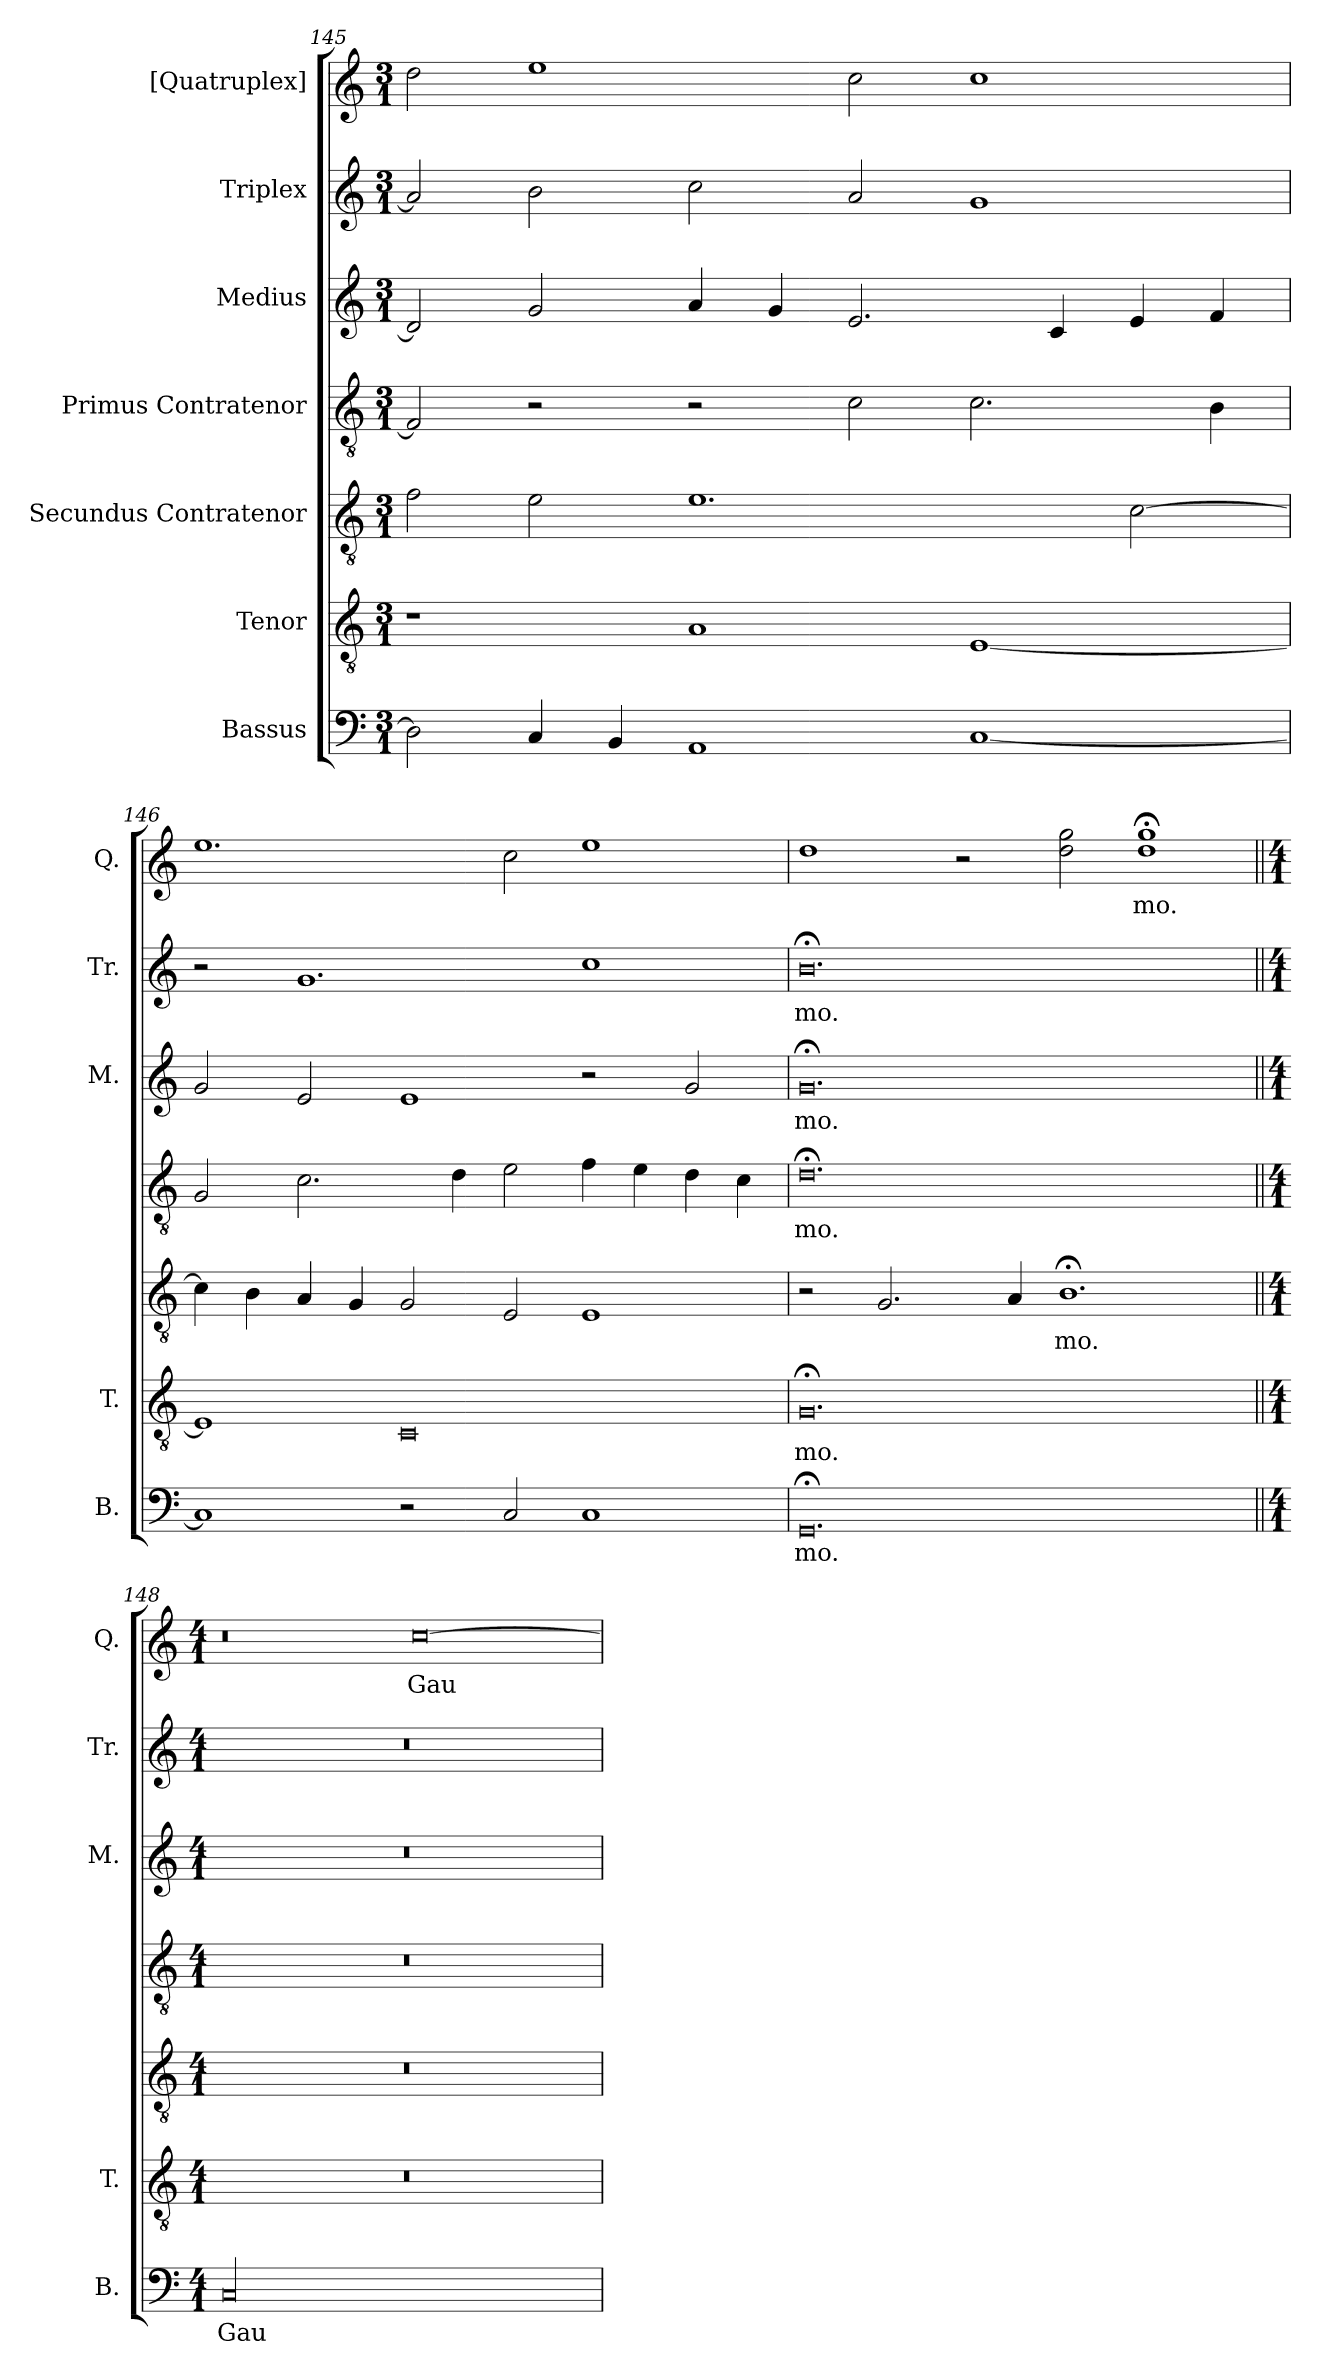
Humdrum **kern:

**kern	**text	**kern	**text	**kern	**text	**kern	**text	**kern	**text	**kern	**text	**kern	**text
*part7	*part7	*part6	*part6	*part5	*part5	*part4	*part4	*part3	*part3	*part2	*part2	*part1	*part1
*staff7	*staff7	*staff6	*staff6	*staff5	*staff5	*staff4	*staff4	*staff3	*staff3	*staff2	*staff2	*staff1	*staff1
*I"Bassus	*	*I"Tenor	*	*I"Secundus Contratenor	*	*I"Primus Contratenor	*	*I"Medius	*	*I"Triplex	*	*I"[Quatruplex]	*
*I'B.	*	*I'T.	*	*	*	*	*	*I'M.	*	*I'Tr.	*	*I'Q.	*
*clefF4	*	*clefGv2	*	*clefGv2	*	*clefGv2	*	*clefG2	*	*clefG2	*	*clefG2	*
*	*	*ITrd7c12	*	*ITrd7c12	*	*ITrd7c12	*	*	*	*	*	*	*
*k[]	*	*k[]	*	*k[]	*	*k[]	*	*k[]	*	*k[]	*	*k[]	*
*C:	*	*C:	*	*C:	*	*C:	*	*C:	*	*C:	*	*C:	*
*M3/1	*	*M3/1	*	*M3/1	*	*M3/1	*	*M3/1	*	*M3/1	*	*M3/1	*
=145	=145	=145	=145	=145	=145	=145	=145	=145	=145	=145	=145	=145	=145
2Di\]	.	1r	.	2Fi\	.	2FFi/]	.	2di/]	.	2ai/]	.	2ddi\	.
4Ci/	.	.	.	2Ei\	.	2r	.	2gi/	.	2bi\	.	1eei	.
4BBi/	.	.	.	.	.	.	.	.	.	.	.	.	.
1AAi	.	1AAi	.	1.Ei	.	2r	.	4ai/	.	2cci\	.	.	.
.	.	.	.	.	.	.	.	4gi/	.	.	.	.	.
.	.	.	.	.	.	2Ci\	.	2.ei/	.	2ai/	.	2cci\	.
[<1Ci	.	[<1EEi	.	.	.	2.Ci\	.	.	.	1gi	.	1cci	.
.	.	.	.	.	.	.	.	4ci/	.	.	.	.	.
.	.	.	.	[>2Ci\	.	.	.	4ei/	.	.	.	.	.
.	.	.	.	.	.	4BBi\	.	4fi/	.	.	.	.	.
!!LO:LB:g=z
=146	=146	=146	=146	=146	=146	=146	=146	=146	=146	=146	=146	=146	=146
1Ci]	.	1EEi]	.	4Ci\]	.	2GGi/	.	2gi/	.	2r	.	1.eei	.
.	.	.	.	4BBi\	.	.	.	.	.	.	.	.	.
.	.	.	.	4AAi/	.	2.Ci\	.	2ei/	.	1.gi	.	.	.
.	.	.	.	4GGi/	.	.	.	.	.	.	.	.	.
2r	.	0CCi	.	2GGi/	.	.	.	1ei	.	.	.	.	.
.	.	.	.	.	.	4Di\	.	.	.	.	.	.	.
2Ci/	.	.	.	2EEi/	.	2Ei\	.	.	.	.	.	2cci\	.
1Ci	.	.	.	1EEi	.	4Fi\	.	2r	.	1cci	.	1eei	.
.	.	.	.	.	.	4Ei\	.	.	.	.	.	.	.
.	.	.	.	.	.	4Di\	.	2gi/	.	.	.	.	.
.	.	.	.	.	.	4Ci\	.	.	.	.	.	.	.
=147	=147	=147	=147	=147	=147	=147	=147	=147	=147	=147	=147	=147	=147
!	!LO:LY:b:color=#000000	!	!	!	!	!	!	!	!	!	!	!	!
!	!	!	!LO:LY:b:color=#000000	!	!	!	!	!	!	!	!	!	!
!	!	!	!	!	!	!	!LO:LY:b:color=#000000	!	!	!	!	!	!
!	!	!	!	!	!	!	!	!	!LO:LY:b:color=#000000	!	!	!	!
!	!	!	!	!	!	!	!	!	!	!	!LO:LY:b:color=#000000	!	!
0.GG;i	-mo.	0.GG;i	-mo.	2r	.	0.D;i	-mo.	0.g;i	-mo.	0.b;i	-mo.	1ddi	.
.	.	.	.	2.GGi/	.	.	.	.	.	.	.	.	.
.	.	.	.	.	.	.	.	.	.	.	.	2r	.
.	.	.	.	4AAi/	.	.	.	.	.	.	.	.	.
!	!	!	!	!	!LO:LY:b:color=#000000	!	!	!	!	!	!	!	!
.	.	.	.	1.BB;i	-mo.	.	.	.	.	.	.	2ddi\ 2ggi	.
!	!	!	!	!	!	!	!	!	!	!	!	!	!LO:LY:b:color=#000000
.	.	.	.	.	.	.	.	.	.	.	.	1ddi; 1ggi;	-mo.
!!LO:PB:g=z
=148||	=148||	=148||	=148||	=148||	=148||	=148||	=148||	=148||	=148||	=148||	=148||	=148||	=148||
*M4/1	*	*M4/1	*	*M4/1	*	*M4/1	*	*M4/1	*	*M4/1	*	*M4/1	*
!	!LO:LY:b:color=#000000	!LO:N:vis=1	!	!LO:N:vis=1	!	!LO:N:vis=1	!	!LO:N:vis=1	!	!LO:N:vis=1	!	!	!
00Ci	Gau-	00r	.	00r	.	00r	.	00r	.	00r	.	0r	.
!	!	!	!	!	!	!	!	!	!	!	!	!	!LO:LY:b:color=#000000
.	.	.	.	.	.	.	.	.	.	.	.	[>0cci	Gau-
=	=	=	=	=	=	=	=	=	=	=	=	=	=
*-	*-	*-	*-	*-	*-	*-	*-	*-	*-	*-	*-	*-	*-
